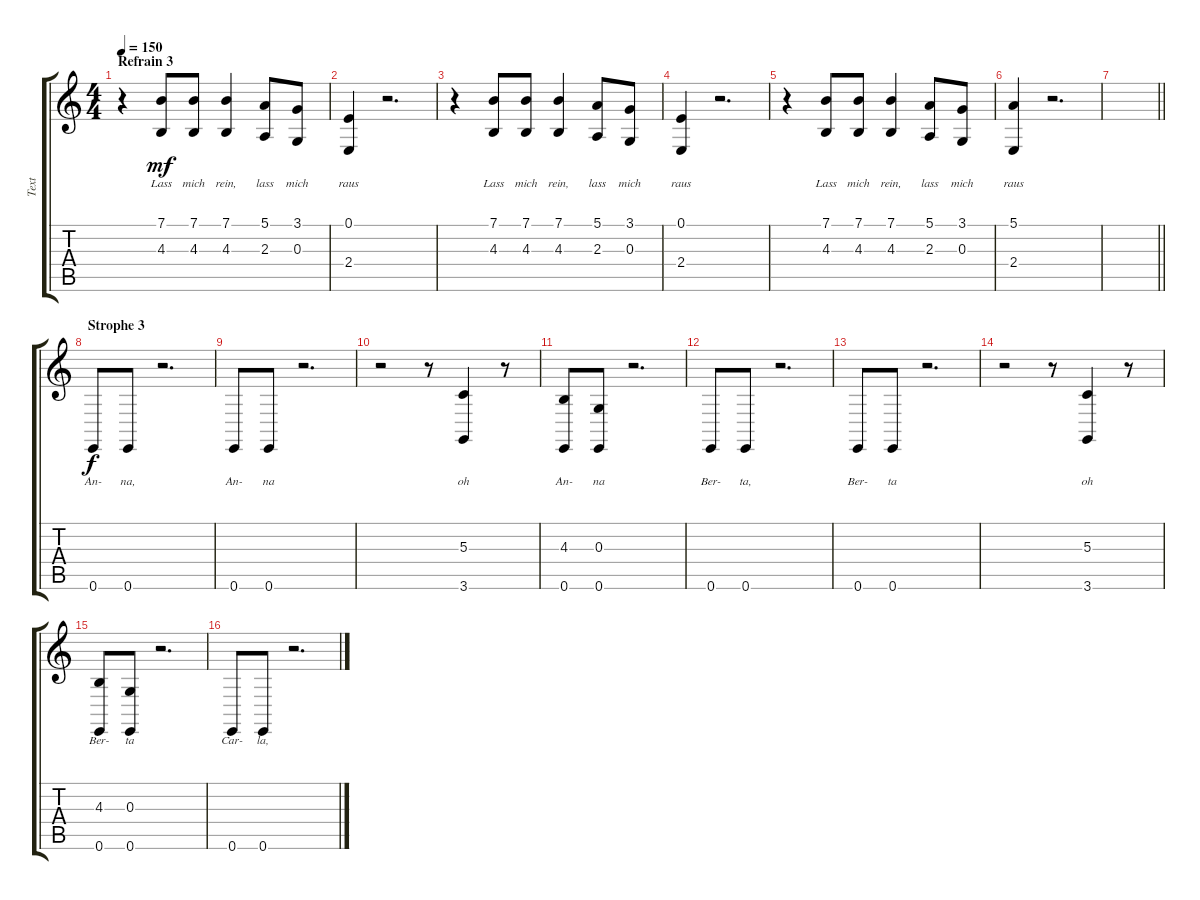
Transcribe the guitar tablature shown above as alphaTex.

\track ("Text" "Text") {instrument lead2sawtooth}
\staff {score tabs}
\tuning (E4 B3 G3 D3 A2 E2) {hide}
\ts (4 4)
\section ("" "Refrain 3")
\tempo 150
\clef g2
\ks c
r.4{dy f} (7.1 4.3).8{lyrics (0 "Lass") lyrics (1 "") lyrics (2 "") lyrics (3 "") lyrics (4 "") dy mf} (7.1 4.3).8{lyrics (0 "mich") lyrics (1 "") lyrics (2 "") lyrics (3 "") lyrics (4 "")} (7.1 4.3).4{lyrics (0 "rein,") lyrics (1 "") lyrics (2 "") lyrics (3 "") lyrics (4 "")} (5.1 2.3).8{lyrics (0 "lass") lyrics (1 "") lyrics (2 "") lyrics (3 "") lyrics (4 "")} (3.1 0.3).8{lyrics (0 "mich") lyrics (1 "") lyrics (2 "") lyrics (3 "") lyrics (4 "")} |
(0.1 2.4).4{lyrics (0 "raus") lyrics (1 "") lyrics (2 "") lyrics (3 "") lyrics (4 "")} r.2{d} |
r.4 (7.1 4.3).8{lyrics (0 "Lass") lyrics (1 "") lyrics (2 "") lyrics (3 "") lyrics (4 "")} (7.1 4.3).8{lyrics (0 "mich") lyrics (1 "") lyrics (2 "") lyrics (3 "") lyrics (4 "")} (7.1 4.3).4{lyrics (0 "rein,") lyrics (1 "") lyrics (2 "") lyrics (3 "") lyrics (4 "")} (5.1 2.3).8{lyrics (0 "lass") lyrics (1 "") lyrics (2 "") lyrics (3 "") lyrics (4 "")} (3.1 0.3).8{lyrics (0 "mich") lyrics (1 "") lyrics (2 "") lyrics (3 "") lyrics (4 "")} |
(0.1 2.4).4{lyrics (0 "raus") lyrics (1 "") lyrics (2 "") lyrics (3 "") lyrics (4 "")} r.2{d} |
r.4 (7.1 4.3).8{lyrics (0 "Lass") lyrics (1 "") lyrics (2 "") lyrics (3 "") lyrics (4 "")} (7.1 4.3).8{lyrics (0 "mich") lyrics (1 "") lyrics (2 "") lyrics (3 "") lyrics (4 "")} (7.1 4.3).4{lyrics (0 "rein,") lyrics (1 "") lyrics (2 "") lyrics (3 "") lyrics (4 "")} (5.1 2.3).8{lyrics (0 "lass") lyrics (1 "") lyrics (2 "") lyrics (3 "") lyrics (4 "")} (3.1 0.3).8{lyrics (0 "mich") lyrics (1 "") lyrics (2 "") lyrics (3 "") lyrics (4 "")} |
(5.1 2.4).4{lyrics (0 "raus") lyrics (1 "") lyrics (2 "") lyrics (3 "") lyrics (4 "")} r.2{d} |
\barLineRight lightlight
|
\section ("" "Strophe 3")
0.6.8{lyrics (0 "An-") lyrics (1 "") lyrics (2 "") lyrics (3 "") lyrics (4 "") dy f} 0.6.8{lyrics (0 "na,") lyrics (1 "") lyrics (2 "") lyrics (3 "") lyrics (4 "")} r.2{d} |
0.6.8{lyrics (0 "An-") lyrics (1 "") lyrics (2 "") lyrics (3 "") lyrics (4 "")} 0.6.8{lyrics (0 "na") lyrics (1 "") lyrics (2 "") lyrics (3 "") lyrics (4 "")} r.2{d} |
r.2 r.8 (5.3 3.6).4{lyrics (0 "oh") lyrics (1 "") lyrics (2 "") lyrics (3 "") lyrics (4 "")} r.8 |
(4.3 0.6).8{lyrics (0 "An-") lyrics (1 "") lyrics (2 "") lyrics (3 "") lyrics (4 "")} (0.3 0.6).8{lyrics (0 "na") lyrics (1 "") lyrics (2 "") lyrics (3 "") lyrics (4 "")} r.2{d} |
0.6.8{lyrics (0 "Ber-") lyrics (1 "") lyrics (2 "") lyrics (3 "") lyrics (4 "")} 0.6.8{lyrics (0 "ta,") lyrics (1 "") lyrics (2 "") lyrics (3 "") lyrics (4 "")} r.2{d} |
0.6.8{lyrics (0 "Ber-") lyrics (1 "") lyrics (2 "") lyrics (3 "") lyrics (4 "")} 0.6.8{lyrics (0 "ta") lyrics (1 "") lyrics (2 "") lyrics (3 "") lyrics (4 "")} r.2{d} |
r.2 r.8 (5.3 3.6).4{lyrics (0 "oh") lyrics (1 "") lyrics (2 "") lyrics (3 "") lyrics (4 "")} r.8 |
(4.3 0.6).8{lyrics (0 "Ber-") lyrics (1 "") lyrics (2 "") lyrics (3 "") lyrics (4 "")} (0.3 0.6).8{lyrics (0 "ta") lyrics (1 "") lyrics (2 "") lyrics (3 "") lyrics (4 "")} r.2{d} |
0.6.8{lyrics (0 "Car-") lyrics (1 "") lyrics (2 "") lyrics (3 "") lyrics (4 "")} 0.6.8{lyrics (0 "la,") lyrics (1 "") lyrics (2 "") lyrics (3 "") lyrics (4 "")} r.2{d}
